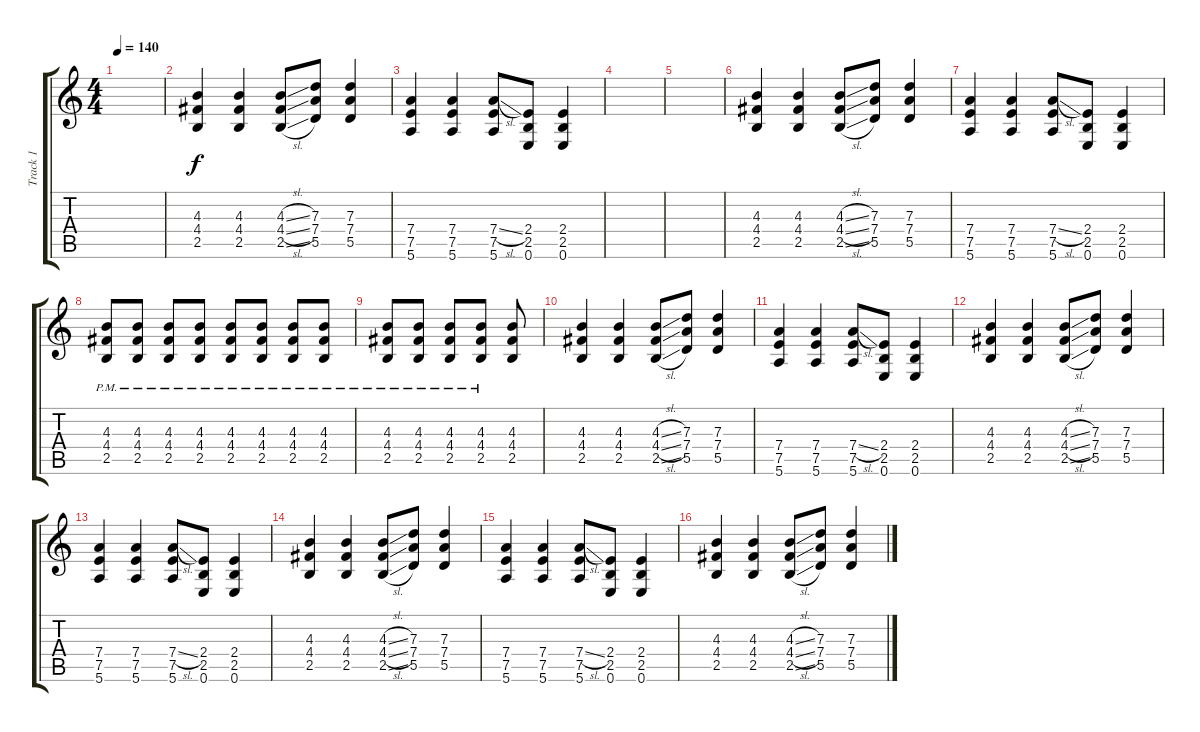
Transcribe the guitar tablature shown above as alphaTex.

\track ("Track 1" "Track 1") {instrument distortionguitar}
\staff {score tabs}
\tuning (E4 B3 G3 D3 A2 E2) {hide}
\ts (4 4)
\tempo 140
\clef g2
\ks c
|
(4.3 4.4 2.5).4 (4.3 4.4 2.5).4 (4.3{sl} 4.4{sl} 2.5{sl}).8 (7.3 7.4 5.5).8 (7.3 7.4 5.5).4 |
(7.4 7.5 5.6).4 (7.4 7.5 5.6).4 (7.4{sl} 7.5 5.6).8 (2.4 2.5 0.6).8 (2.4 2.5 0.6).4 |
|
|
(4.3 4.4 2.5).4 (4.3 4.4 2.5).4 (4.3{sl} 4.4{sl} 2.5{sl}).8 (7.3 7.4 5.5).8 (7.3 7.4 5.5).4 |
(7.4 7.5 5.6).4 (7.4 7.5 5.6).4 (7.4{sl} 7.5 5.6).8 (2.4 2.5 0.6).8 (2.4 2.5 0.6).4 |
(4.3{pm} 4.4 2.5).8 (4.3{pm} 4.4 2.5).8 (4.3{pm} 4.4 2.5).8 (4.3{pm} 4.4 2.5).8 (4.3{pm} 4.4 2.5).8 (4.3{pm} 4.4 2.5).8 (4.3{pm} 4.4 2.5).8 (4.3{pm} 4.4 2.5).8 |
(4.3{pm} 4.4 2.5).8 (4.3{pm} 4.4 2.5).8 (4.3{pm} 4.4 2.5).8 (4.3{pm} 4.4 2.5).8 (4.3 4.4 2.5).8 |
(4.3 4.4 2.5).4 (4.3 4.4 2.5).4 (4.3{sl} 4.4{sl} 2.5{sl}).8 (7.3 7.4 5.5).8 (7.3 7.4 5.5).4 |
(7.4 7.5 5.6).4 (7.4 7.5 5.6).4 (7.4{sl} 7.5 5.6).8 (2.4 2.5 0.6).8 (2.4 2.5 0.6).4 |
(4.3 4.4 2.5).4 (4.3 4.4 2.5).4 (4.3{sl} 4.4{sl} 2.5{sl}).8 (7.3 7.4 5.5).8 (7.3 7.4 5.5).4 |
(7.4 7.5 5.6).4 (7.4 7.5 5.6).4 (7.4{sl} 7.5 5.6).8 (2.4 2.5 0.6).8 (2.4 2.5 0.6).4 |
(4.3 4.4 2.5).4 (4.3 4.4 2.5).4 (4.3{sl} 4.4{sl} 2.5{sl}).8 (7.3 7.4 5.5).8 (7.3 7.4 5.5).4 |
(7.4 7.5 5.6).4 (7.4 7.5 5.6).4 (7.4{sl} 7.5 5.6).8 (2.4 2.5 0.6).8 (2.4 2.5 0.6).4 |
(4.3 4.4 2.5).4 (4.3 4.4 2.5).4 (4.3{sl} 4.4{sl} 2.5{sl}).8 (7.3 7.4 5.5).8 (7.3 7.4 5.5).4
